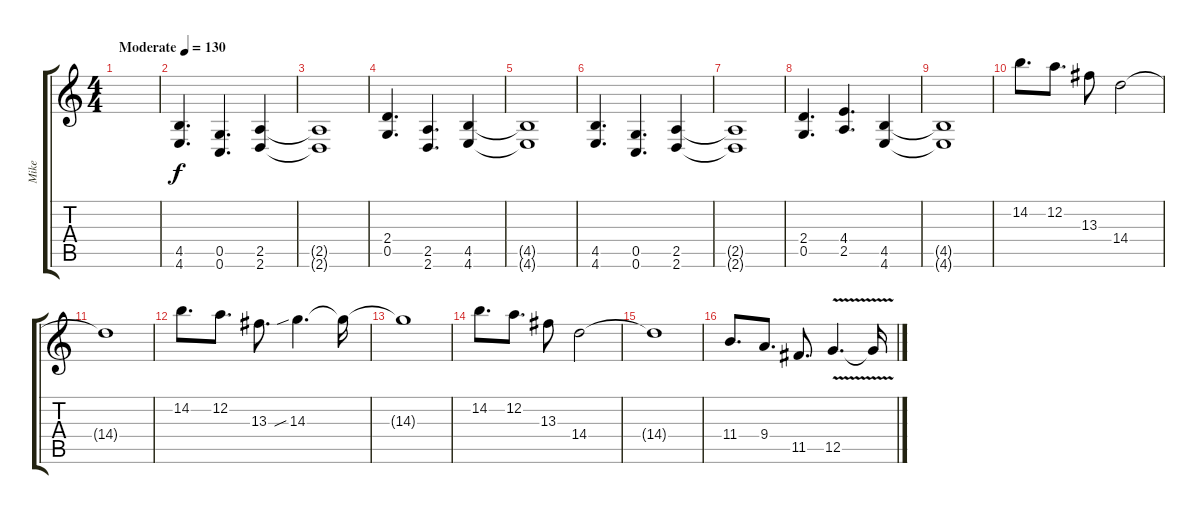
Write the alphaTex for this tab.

\track ("Mike" "Mike") {instrument distortionguitar}
\staff {score tabs}
\tuning (D4 A3 F3 C3 G2 C2) {hide}
\ts (4 4)
\tempo (130 "Moderate")
\clef g2
\ks c
|
(4.5 4.6).4{d} (0.5 0.6).4{d} (2.5 2.6).4 |
(2.5{t} 2.6{t}).1 |
(2.4 0.5).4{d} (2.5 2.6).4{d} (4.5 4.6).4 |
(4.5{t} 4.6{t}).1 |
(4.5 4.6).4{d} (0.5 0.6).4{d} (2.5 2.6).4 |
(2.5{t} 2.6{t}).1 |
(2.4 0.5).4{d} (4.4 2.5).4{d} (4.5 4.6).4 |
(4.5{t} 4.6{t}).1 |
14.2.8{d} 12.2.8{d} 13.3.8 14.4.2 |
14.4{t}.1 |
14.2.8{d} 12.2.8{d} 13.3.8{d} 14.3{sib}.4{d} 14.3{t}.16 |
14.3{t}.1 |
14.2.8{d} 12.2.8{d} 13.3.8 14.4.2 |
14.4{t}.1 |
11.4.8{d} 9.4.8{d} 11.5.8{d} 12.5{v}.4{d} 12.5{t}.16
